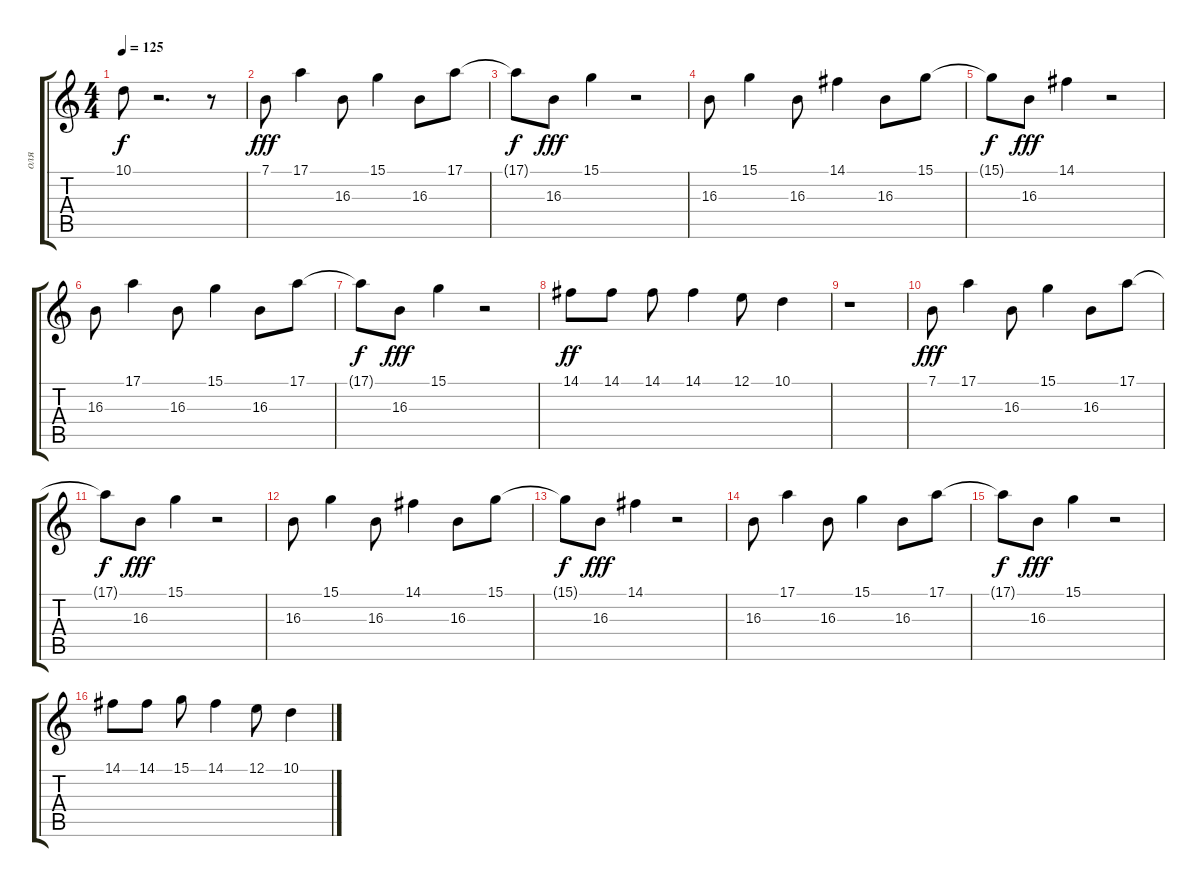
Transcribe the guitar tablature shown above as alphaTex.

\track ("оля" "оля") {instrument lead1square}
\staff {score tabs}
\tuning (E4 B3 G3 D3 A2 E2) {hide}
\ts (4 4)
\tempo 125
\clef g2
\ks c
10.1{t}.8{dy f} r.2{d} r.8 |
7.1.8{dy fff} 17.1.4 16.3.8 15.1.4 16.3.8 17.1.8 |
17.1{t}.8{dy f} 16.3.8{dy fff} 15.1.4 r.2 |
16.3.8 15.1.4 16.3.8 14.1.4 16.3.8 15.1.8 |
15.1{t}.8{dy f} 16.3.8{dy fff} 14.1.4 r.2 |
16.3.8 17.1.4 16.3.8 15.1.4 16.3.8 17.1.8 |
17.1{t}.8{dy f} 16.3.8{dy fff} 15.1.4 r.2 |
14.1.8{dy ff} 14.1.8 14.1.8 14.1.4 12.1.8 10.1.4 |
r.1 |
7.1.8{dy fff} 17.1.4 16.3.8 15.1.4 16.3.8 17.1.8 |
17.1{t}.8{dy f} 16.3.8{dy fff} 15.1.4 r.2 |
16.3.8 15.1.4 16.3.8 14.1.4 16.3.8 15.1.8 |
15.1{t}.8{dy f} 16.3.8{dy fff} 14.1.4 r.2 |
16.3.8 17.1.4 16.3.8 15.1.4 16.3.8 17.1.8 |
17.1{t}.8{dy f} 16.3.8{dy fff} 15.1.4 r.2 |
14.1.8 14.1.8 15.1.8 14.1.4 12.1.8 10.1.4
